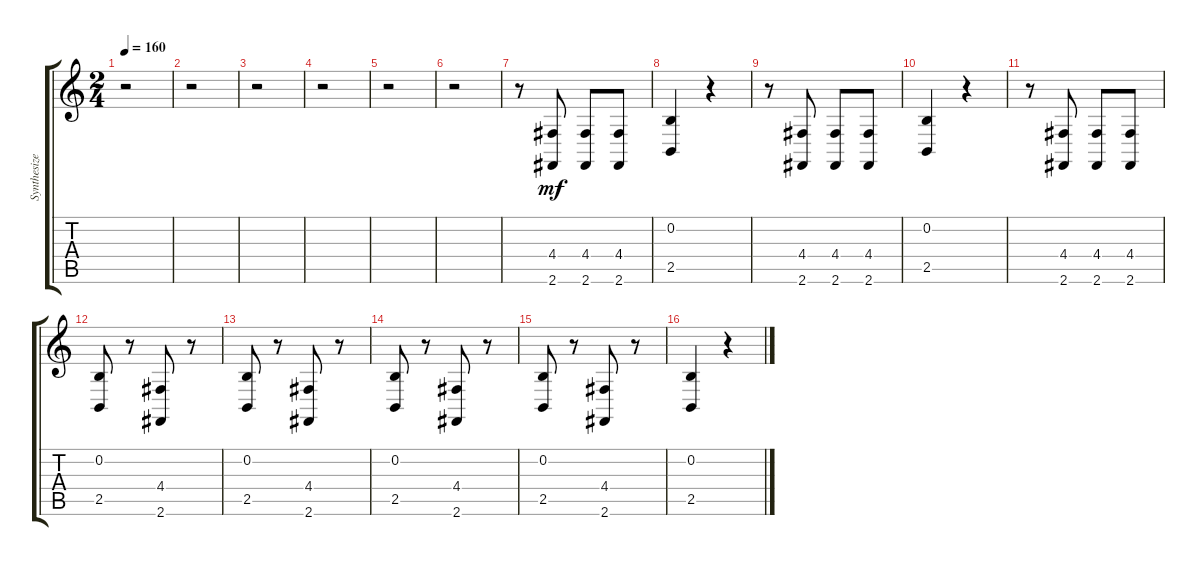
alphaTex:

\track ("Synthesizer(brass)" "Synthesize") {instrument oboe}
\staff {score tabs}
\tuning (E4 B3 G3 D3 A2 E2) {hide}
\ts (2 4)
\tempo 160
\clef g2
\ks c
r.2{dy f} |
r.2 |
r.2 |
r.2 |
r.2 |
r.2 |
r.8 (4.4 2.6).8{dy mf} (4.4 2.6).8 (4.4 2.6).8 |
(0.2 2.5).4 r.4 |
r.8 (4.4 2.6).8 (4.4 2.6).8 (4.4 2.6).8 |
(0.2 2.5).4 r.4 |
r.8 (4.4 2.6).8 (4.4 2.6).8 (4.4 2.6).8 |
(0.2 2.5).8 r.8 (4.4 2.6).8 r.8 |
(0.2 2.5).8 r.8 (4.4 2.6).8 r.8 |
(0.2 2.5).8 r.8 (4.4 2.6).8 r.8 |
(0.2 2.5).8 r.8 (4.4 2.6).8 r.8 |
(0.2 2.5).4 r.4
